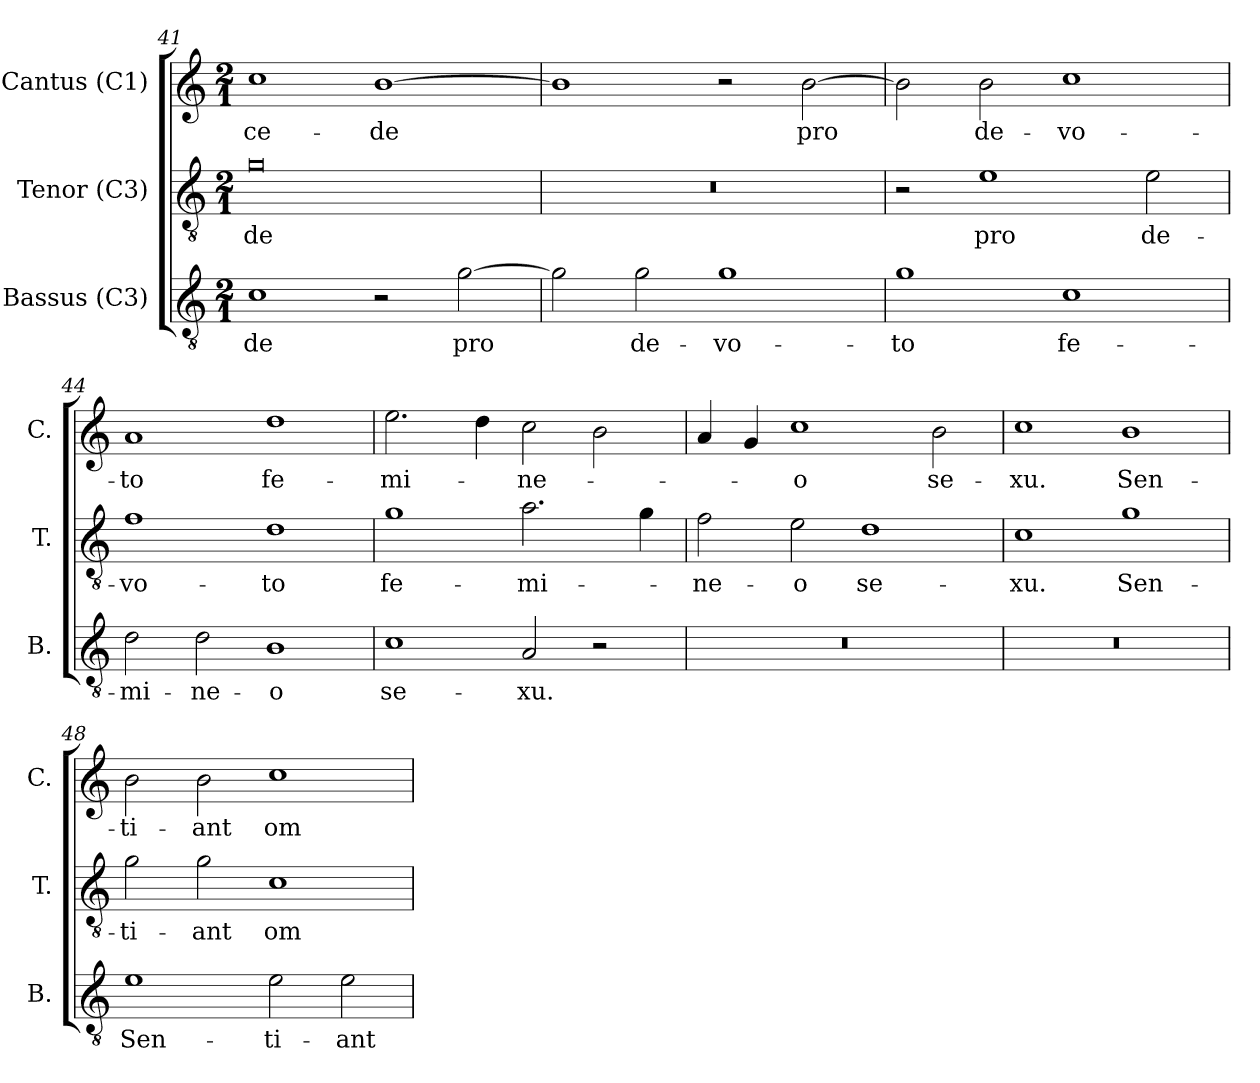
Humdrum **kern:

**kern	**text	**kern	**text	**kern	**text
*part3	*part3	*part2	*part2	*part1	*part1
*staff3	*staff3	*staff2	*staff2	*staff1	*staff1
*I"Bassus (C3)	*	*I"Tenor (C3)	*	*I"Cantus (C1)	*
*I'B.	*	*I'T.	*	*I'C.	*
*clefGv2	*	*clefGv2	*	*clefG2	*
*ITrd7c12	*	*ITrd7c12	*	*	*
*k[]	*	*k[]	*	*k[]	*
*C:	*	*C:	*	*C:	*
*M2/1	*	*M2/1	*	*M2/1	*
=41	=41	=41	=41	=41	=41
!	!LO:LY:b:color=#000000	!	!	!	!
!	!	!	!LO:LY:b:color=#000000	!	!
!	!	!	!	!	!LO:LY:b:color=#000000
1Ci	-de	0Gi	-de	1cci	-ce-
!	!	!	!	!	!LO:LY:b:color=#000000
2r	.	.	.	[1bi	-de
!	!LO:LY:b:color=#000000	!	!	!	!
[2Gi\	pro	.	.	.	.
=42	=42	=42	=42	=42	=42
!	!	!LO:N:vis=1	!	!	!
2Gi\]	.	0r	.	1bi]	.
!	!LO:LY:b:color=#000000	!	!	!	!
2Gi\	de-	.	.	.	.
!	!LO:LY:b:color=#000000	!	!	!	!
1Gi	-vo-	.	.	2r	.
!	!	!	!	!	!LO:LY:b:color=#000000
.	.	.	.	[2bi\	pro
=43	=43	=43	=43	=43	=43
!	!LO:LY:b:color=#000000	!	!	!	!
1Gi	-to	2r	.	2bi\]	.
!	!	!	!LO:LY:b:color=#000000	!	!
!	!	!	!	!	!LO:LY:b:color=#000000
.	.	1Ei	pro	2bi\	de-
!	!LO:LY:b:color=#000000	!	!	!	!
!	!	!	!	!	!LO:LY:b:color=#000000
1Ci	fe-	.	.	1cci	-vo-
!	!	!	!LO:LY:b:color=#000000	!	!
.	.	2Ei\	de-	.	.
!!LO:LB:g=z
=44	=44	=44	=44	=44	=44
!	!LO:LY:b:color=#000000	!	!	!	!
!	!	!	!LO:LY:b:color=#000000	!	!
!	!	!	!	!	!LO:LY:b:color=#000000
2Di\	-mi-	1Fi	-vo-	1ai	-to
!	!LO:LY:b:color=#000000	!	!	!	!
2Di\	-ne-	.	.	.	.
!	!LO:LY:b:color=#000000	!	!	!	!
!	!	!	!LO:LY:b:color=#000000	!	!
!	!	!	!	!	!LO:LY:b:color=#000000
1BBi	-o	1Di	-to	1ddi	fe-
=45	=45	=45	=45	=45	=45
!	!LO:LY:b:color=#000000	!	!	!	!
!	!	!	!LO:LY:b:color=#000000	!	!
!	!	!	!	!	!LO:LY:b:color=#000000
1Ci	se-	1Gi	fe-	2.eei\	-mi-
.	.	.	.	4ddi\	.
!	!LO:LY:b:color=#000000	!	!	!	!
!	!	!	!LO:LY:b:color=#000000	!	!
!	!	!	!	!	!LO:LY:b:color=#000000
2AAi/	-xu.	2.Ai\	-mi-	2cci\	-ne-
2r	.	.	.	2bi\	.
.	.	4Gi\	.	.	.
=46	=46	=46	=46	=46	=46
!LO:N:vis=1	!	!	!	!	!
!	!	!	!LO:LY:b:color=#000000	!	!
0r	.	2Fi\	-ne-	4ai/	.
.	.	.	.	4gi/	.
!	!	!	!LO:LY:b:color=#000000	!	!
!	!	!	!	!	!LO:LY:b:color=#000000
.	.	2Ei\	-o	1cci	-o
!	!	!	!LO:LY:b:color=#000000	!	!
.	.	1Di	se-	.	.
!	!	!	!	!	!LO:LY:b:color=#000000
.	.	.	.	2bi\	se-
=47	=47	=47	=47	=47	=47
!LO:N:vis=1	!	!	!	!	!
!	!	!	!LO:LY:b:color=#000000	!	!
!	!	!	!	!	!LO:LY:b:color=#000000
0r	.	1Ci	-xu.	1cci	-xu.
!	!	!	!LO:LY:b:color=#000000	!	!
!	!	!	!	!	!LO:LY:b:color=#000000
.	.	1Gi	Sen-	1bi	Sen-
=48	=48	=48	=48	=48	=48
!	!LO:LY:b:color=#000000	!	!	!	!
!	!	!	!LO:LY:b:color=#000000	!	!
!	!	!	!	!	!LO:LY:b:color=#000000
1Ei	Sen-	2Gi\	-ti-	2bi\	-ti-
!	!	!	!LO:LY:b:color=#000000	!	!
!	!	!	!	!	!LO:LY:b:color=#000000
.	.	2Gi\	-ant	2bi\	-ant
!	!LO:LY:b:color=#000000	!	!	!	!
!	!	!	!LO:LY:b:color=#000000	!	!
!	!	!	!	!	!LO:LY:b:color=#000000
2Ei\	-ti-	1Ci	om-	1cci	om-
!	!LO:LY:b:color=#000000	!	!	!	!
2Ei\	-ant	.	.	.	.
=	=	=	=	=	=
*-	*-	*-	*-	*-	*-
